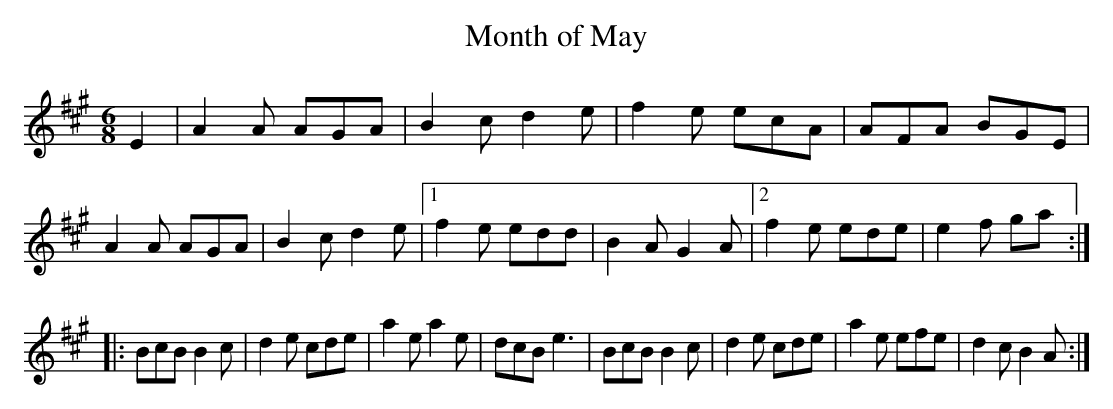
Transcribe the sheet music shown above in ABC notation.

X:1
T:Month of May
M:6/8
L:1/8
K:A
E2 |\
A2A AGA | B2c d2e | f2e ecA | AFA BGE |\
A2A AGA | B2c d2e |1 f2e edd | B2A G2A |2 f2e ede | e2f ga :|
|:\
BcB B2c | d2e cde | a2e a2e | dcB e3 |\
BcB B2c | d2e cde | a2e efe | d2c B2A :|
